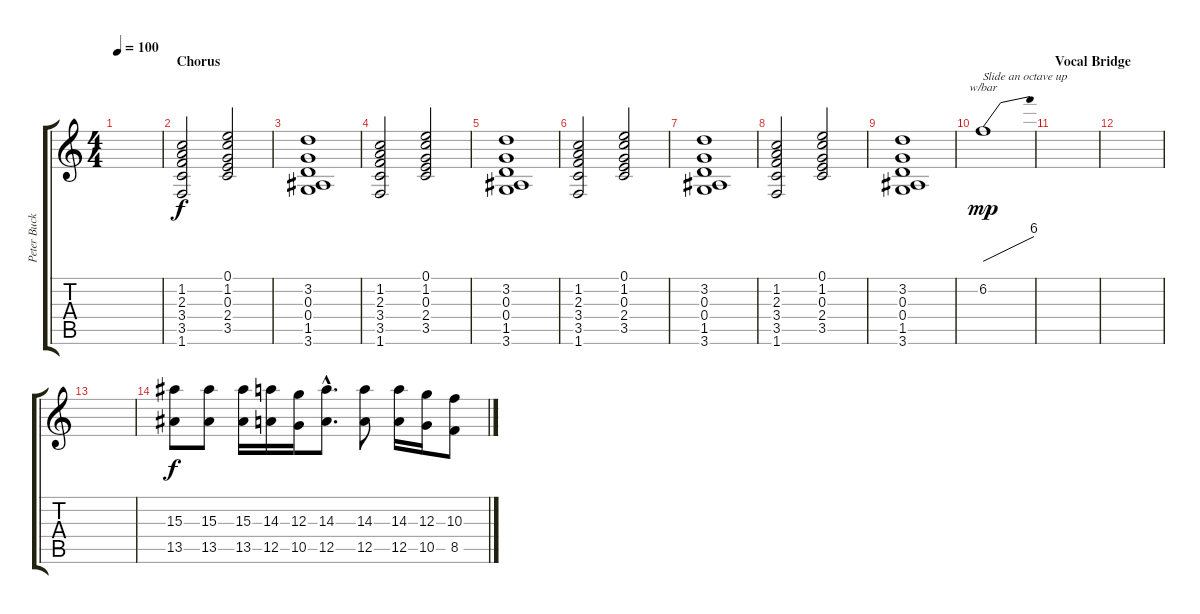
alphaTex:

\track ("Peter Buck (Guitar II)" "Peter Buck") {instrument overdrivenguitar}
\staff {score tabs}
\tuning (E4 B3 G3 D3 A2 E2) {hide}
\ts (4 4)
\tempo 100
\clef g2
\ks c
|
\section ("" "Chorus")
(1.2 2.3 3.4 3.5 1.6).2 (0.1 1.2 0.3 2.4 3.5).2 |
(3.2 0.3 0.4 1.5 3.6).1 |
(1.2 2.3 3.4 3.5 1.6).2 (0.1 1.2 0.3 2.4 3.5).2 |
(3.2 0.3 0.4 1.5 3.6).1 |
(1.2 2.3 3.4 3.5 1.6).2 (0.1 1.2 0.3 2.4 3.5).2 |
(3.2 0.3 0.4 1.5 3.6).1 |
(1.2 2.3 3.4 3.5 1.6).2 (0.1 1.2 0.3 2.4 3.5).2 |
(3.2 0.3 0.4 1.5 3.6).1{balance 0} |
6.2.1{tbe (dive default 0 0 60 24) txt "Slide an octave up" dy mp balance 16} |
\section ("" "Vocal Bridge")
|
|
|
(15.3 13.5).8{dy f} (15.3 13.5).8 (15.3 13.5).16 (14.3 12.5).16 (12.3 10.5).16 (14.3{hac} 12.5{hac}).8{d} (14.3 12.5).8 (14.3 12.5).16 (12.3 10.5).16 (10.3 8.5).8
